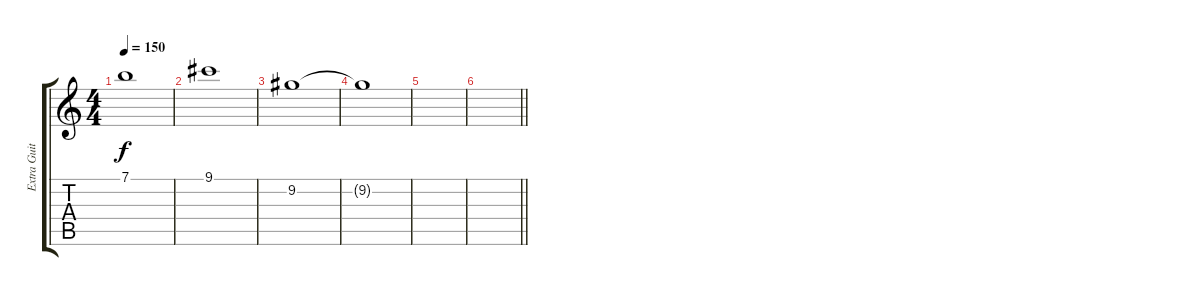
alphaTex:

\track ("Extra Guitar Parts" "Extra Guit") {instrument electricguitarjazz}
\staff {score tabs}
\tuning (E4 B3 G3 D3 A2 E2) {hide}
\ts (4 4)
\tempo 150
\clef g2
\ks c
7.1.1{dy f} |
9.1.1 |
9.2.1 |
9.2{t}.1 |
|
\barLineRight lightlight
